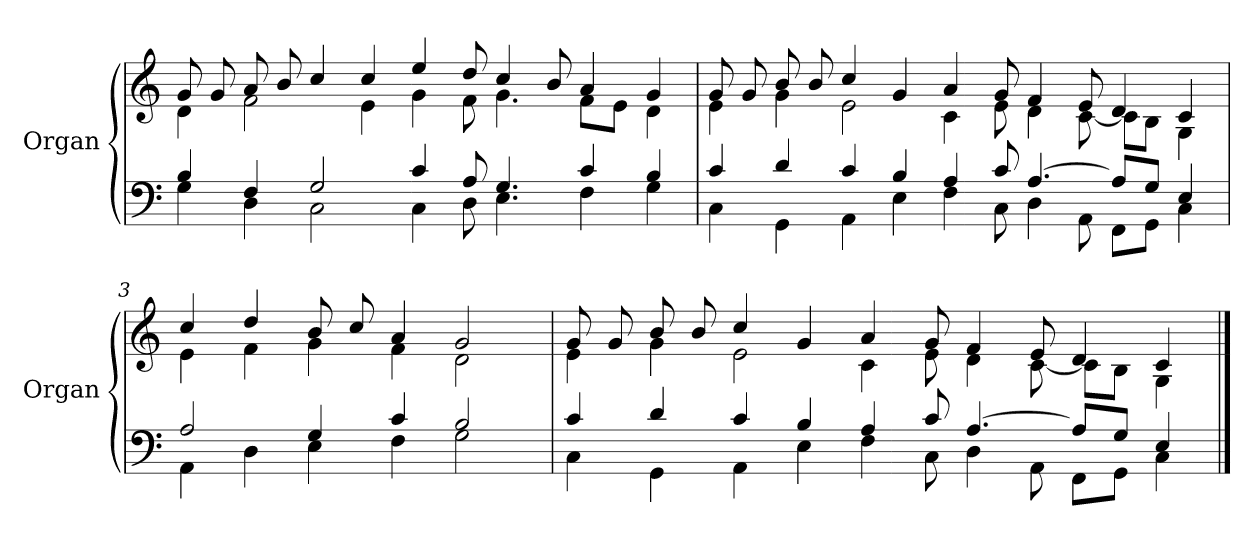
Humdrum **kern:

**kern	**kern
*part1	*part1
*staff2	*staff1
*I"Organ	*
*I'Organ	*
*clefF4	*clefG2
=1	=1
*^	*^
4B/	4G\	8g/	4d\
.	.	8g/	.
4F/	4D\	8a/	2f\
.	.	8b/	.
2G/	2C\	4cc/	.
.	.	4cc/	4e\
4c/	4C\	4ee/	4g\
8A/	8D\	8dd/	8f\
4.G/	4.E\	4cc/	4.g\
.	.	8b/	.
4c/	4F\	4a/	8f\L
.	.	.	8e\J
4B/	4G\	4g/	4d\
=2	=2	=2	=2
4c/	4C\	8g/	4e\
.	.	8g/	.
4d/	4GG\	8b/	4g\
.	.	8b/	.
4c/	4AA\	4cc/	2e\
4B/	4E\	4g/	.
4A/	4F\	4a/	4c\
8c/	8C\	8g/	8e\
[>4.A/	4D\	4f/	4d\
.	8AA\	8e/	[<8c\
8A/L]	8FF\L	4d/	8c\L]
8G/J	8GG\J	.	8B\J
4E/	4C\	4c/	4G\
=3	=3	=3	=3
2A/	4AA\	4cc/	4e\
.	4D\	4dd/	4f\
4G/	4E\	8b/	4g\
.	.	8cc/	.
4c/	4F\	4a/	4f\
2B/	2G\	2g/	2d\
=4	=4	=4	=4
4c/	4C\	8g/	4e\
.	.	8g/	.
4d/	4GG\	8b/	4g\
.	.	8b/	.
4c/	4AA\	4cc/	2e\
4B/	4E\	4g/	.
4A/	4F\	4a/	4c\
8c/	8C\	8g/	8e\
[>4.A/	4D\	4f/	4d\
.	8AA\	8e/	[<8c\
8A/L]	8FF\L	4d/	8c\L]
8G/J	8GG\J	.	8B\J
4E/	4C\	4c/	4G\
*v	*v	*	*
*	*v	*v
==	==
*-	*-
